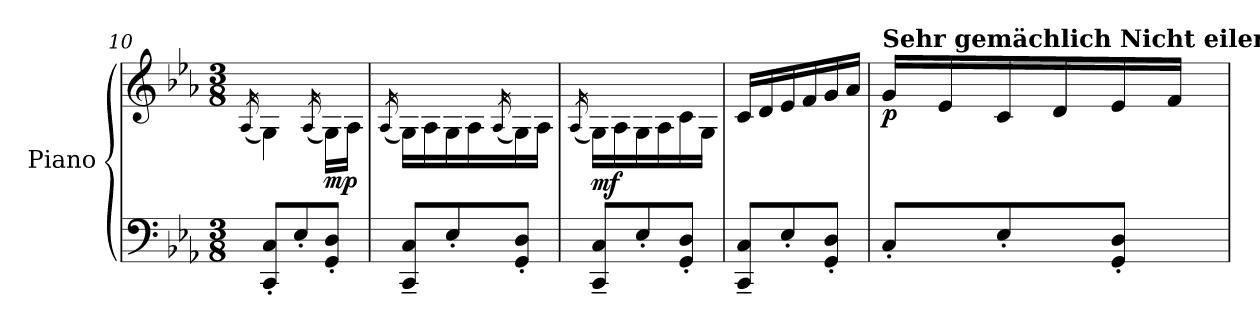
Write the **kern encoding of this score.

**kern	**kern	**dynam
*part1	*part1	*part1
*staff2	*staff1	*staff1/2
*I"Piano	*	*
*I'Pno.	*	*
*clefF4	*clefG2	*
*k[b-e-a-]	*k[b-e-a-]	*
*M3/8	*M3/8	*
=10	=10	=10
.	(<16qA-/	.
8CC/' 8C/'L	4G\)	.
8E-'/	.	.
.	(<16qA-/	.
!	!	!LO:DY:b
8GG/' 8D/'J	16G\LL)	mp
.	16A-\JJ	.
!!LO:LB:g=z
=11	=11	=11
.	(<16qA-/	.
8CC/~ 8C/~L	16G\LL)	.
.	16A-\	.
8E-'/	16G\	.
.	16A-\	.
.	(<16qA-/	.
8GG/' 8D/'J	16G\)	.
.	16A-\JJ	.
=12	=12	=12
.	(<16qA-/	.
!	!	!LO:DY:b
8CC/~ 8C/~L	16G\LL)	mf
.	16A-\	.
8E-'/	16G\	.
.	16A-\	.
8GG/' 8D/'J	16c\	.
.	16G\JJ	.
=13	=13	=13
8CC/~ 8C/~L	16c/LL	.
.	16d/	.
8E-'/	16e-/	.
.	16f/	.
8GG/' 8D/'J	16g/	.
.	16a-/JJ	.
=14	=14	=14
!	!LO:TX:a:B:t=Sehr gemächlich  Nicht eilen	!
!	!	!LO:DY:b
8C'/L	16g/LL	p
.	16e-/	.
8E-'/	16c/	.
.	16d/	.
8GG/' 8D/'J	16e-/	.
.	16f/JJ	.
=	=	=
*-	*-	*-
